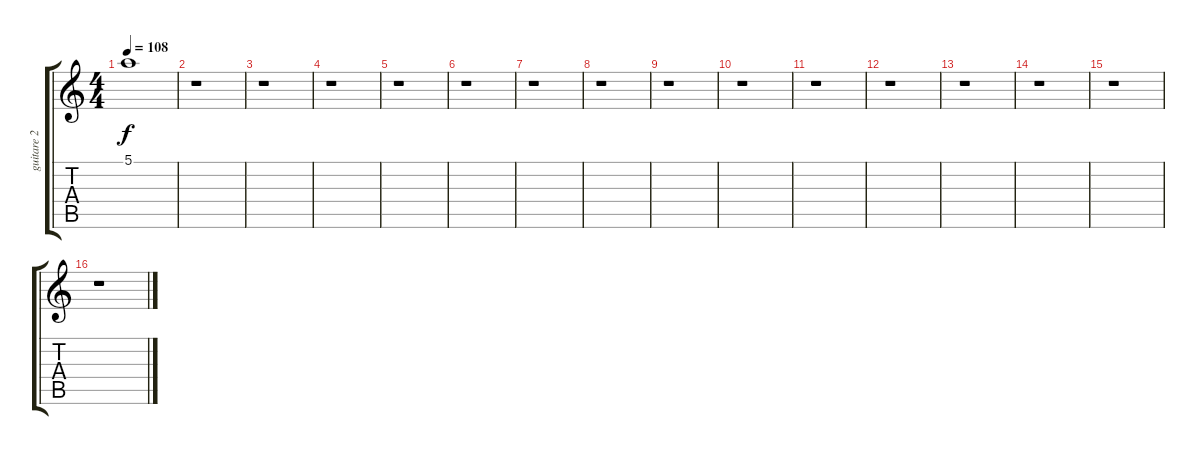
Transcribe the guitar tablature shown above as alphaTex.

\track ("guitare 2" "guitare 2") {instrument distortionguitar}
\staff {score tabs}
\tuning (E4 B3 G3 D3 A2 E2) {hide}
\ts (4 4)
\tempo 108
\clef g2
\ks c
5.1{t}.1{dy f} |
r.1 |
r.1 |
r.1 |
r.1 |
r.1 |
r.1 |
r.1 |
r.1 |
r.1 |
r.1 |
r.1 |
r.1 |
r.1 |
r.1 |
r.1
